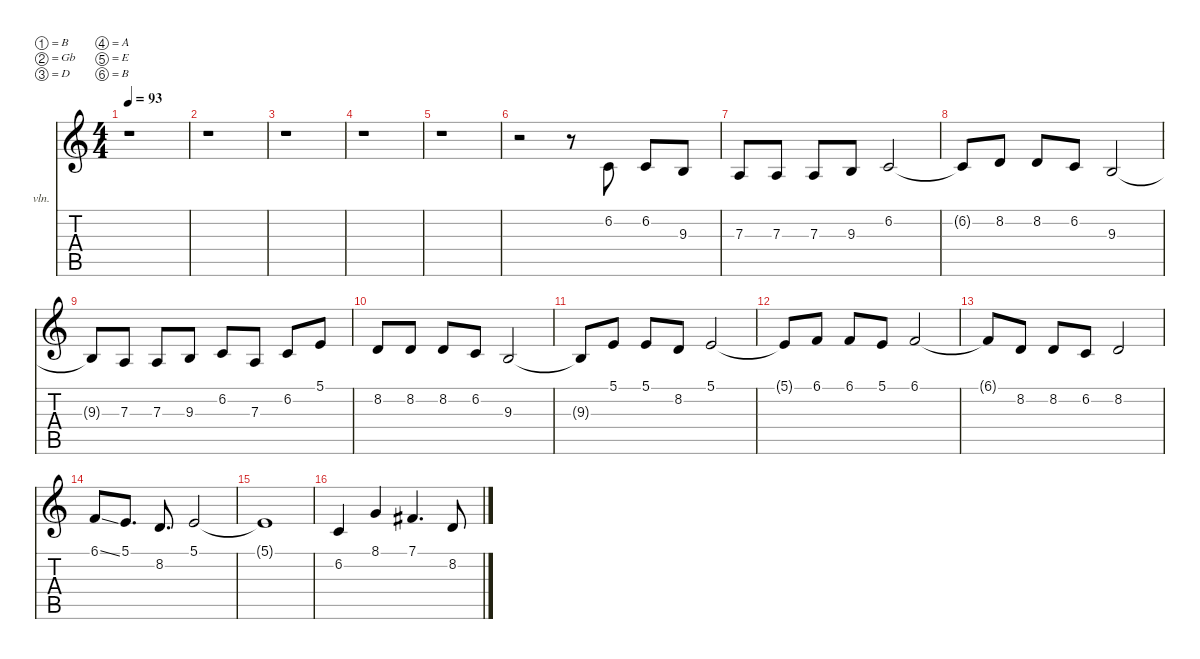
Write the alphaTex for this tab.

\defaultSystemsLayout 2
\hideDynamics
\bracketExtendMode nobrackets
\firstSystemTrackNameOrientation horizontal
\otherSystemsTrackNameOrientation horizontal
\track ("Vocals" "vln.") {instrument synthstrings1}
\staff {score tabs}
\tuning (B3 Gb3 D3 A2 E2 B1)
\ts (4 4)
\scale
1.03701
\tempo 93
\accidentals auto
\clef g2
\ottava regular
\simile none
\ks c
r.1{dy f beam Down} |
\scale
0.96299 r.1{beam Down} |
\scale
1.03701 r.1{beam Down} |
\scale
0.96299 r.1{beam Down} |
\scale
1.03701 r.1{beam Down} |
\scale
0.96299 r.2{beam Down} r.8{beam Down} 6.2.8{beam Up} 6.2.8{beam Up} 9.3.8{beam Up} |
\scale
1.03175 7.3.8{beam Up} 7.3.8{beam Up} 7.3.8{beam Up} 9.3.8{beam Up} 6.2.2{beam Up} |
\scale
0.968253 6.2{t}.8{beam Up} 8.2.8{beam Up} 8.2.8{beam Up} 6.2.8{beam Up} 9.3.2{beam Up} |
\scale
1.03175 9.3{t}.8{beam Up} 7.3.8{beam Up} 7.3.8{beam Up} 9.3.8{beam Up} 6.2.8{beam Up} 7.3.8{beam Up} 6.2.8{beam Up} 5.1.8{beam Up} |
\scale
0.968253 8.2.8{beam Up} 8.2.8{beam Up} 8.2.8{beam Up} 6.2.8{beam Up} 9.3.2{beam Up} |
\scale
1.03175 9.3{t}.8{beam Up} 5.1.8{beam Up} 5.1.8{beam Up} 8.2.8{beam Up} 5.1.2{beam Up} |
\scale
0.968253 5.1{t}.8{beam Up} 6.1.8{beam Up} 6.1.8{beam Up} 5.1.8{beam Up} 6.1.2{beam Up} |
\scale
1.03175 6.1{t}.8{beam Up} 8.2.8{beam Up} 8.2.8{beam Up} 6.2.8{beam Up} 8.2.2{beam Up} |
\scale
0.968253 6.1{ss}.8{beam Up} 5.1.8{d beam Up} 8.2.8{d beam Up} 5.1.2{beam Up} |
\scale
1.03175 5.1{t}.1{beam Up} |
\scale
0.968253 6.2.4{beam Up} 8.1.4{beam Up} 7.1{acc #}.4{d beam Up} 8.2.8{beam Up}
